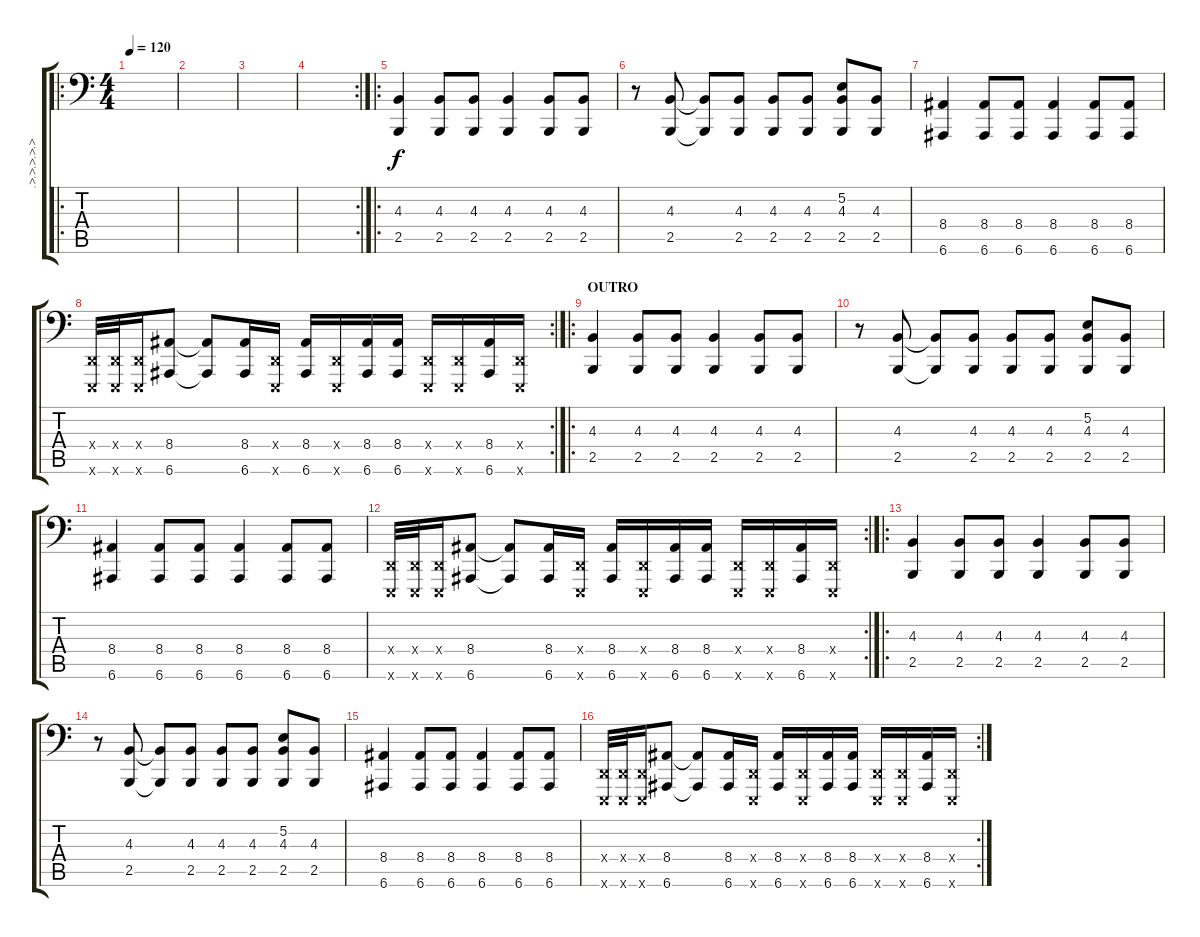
\track (".>.>.>.>.>.>" ".>.>.>.>.>") {instrument slapbass1}
\staff {score tabs}
\tuning (E2 B1 G1 D1 A0 E0) {hide}
\ro
\ts (4 4)
\tempo 120
\clef f4
\ks c
|
|
|
\rc 2
|
\ro
(4.3 2.5).4 (4.3 2.5).8 (4.3 2.5).8 (4.3 2.5).4 (4.3 2.5).8 (4.3 2.5).8 |
r.8 (4.3 2.5).8 (4.3{t} 2.5{t}).8 (4.3 2.5).8 (4.3 2.5).8 (4.3 2.5).8 (5.2 4.3 2.5).8 (4.3 2.5).8 |
(8.4 6.6).4 (8.4 6.6).8 (8.4 6.6).8 (8.4 6.6).4 (8.4 6.6).8 (8.4 6.6).8 |
\rc 2
(0.4{x} 0.6{x}).32 (0.4{x} 0.6{x}).32 (0.4{x} 0.6{x}).16 (8.4 6.6).8 (8.4{t} 6.6{t}).8 (8.4 6.6).16 (0.4{x} 0.6{x}).16 (8.4 6.6).16 (0.4{x} 0.6{x}).16 (8.4 6.6).16 (8.4 6.6).16 (0.4{x} 0.6{x}).16 (0.4{x} 0.6{x}).16 (8.4 6.6).16 (0.4{x} 0.6{x}).16 |
\ro
\section ("" "OUTRO")
(4.3 2.5).4 (4.3 2.5).8 (4.3 2.5).8 (4.3 2.5).4 (4.3 2.5).8 (4.3 2.5).8 |
r.8 (4.3 2.5).8 (4.3{t} 2.5{t}).8 (4.3 2.5).8 (4.3 2.5).8 (4.3 2.5).8 (5.2 4.3 2.5).8 (4.3 2.5).8 |
(8.4 6.6).4 (8.4 6.6).8 (8.4 6.6).8 (8.4 6.6).4 (8.4 6.6).8 (8.4 6.6).8 |
\rc 2
(0.4{x} 0.6{x}).32 (0.4{x} 0.6{x}).32 (0.4{x} 0.6{x}).16 (8.4 6.6).8 (8.4{t} 6.6{t}).8 (8.4 6.6).16 (0.4{x} 0.6{x}).16 (8.4 6.6).16 (0.4{x} 0.6{x}).16 (8.4 6.6).16 (8.4 6.6).16 (0.4{x} 0.6{x}).16 (0.4{x} 0.6{x}).16 (8.4 6.6).16 (0.4{x} 0.6{x}).16 |
\ro
(4.3 2.5).4 (4.3 2.5).8 (4.3 2.5).8 (4.3 2.5).4 (4.3 2.5).8 (4.3 2.5).8 |
r.8 (4.3 2.5).8 (4.3{t} 2.5{t}).8 (4.3 2.5).8 (4.3 2.5).8 (4.3 2.5).8 (5.2 4.3 2.5).8 (4.3 2.5).8 |
(8.4 6.6).4 (8.4 6.6).8 (8.4 6.6).8 (8.4 6.6).4 (8.4 6.6).8 (8.4 6.6).8 |
\rc 2
(0.4{x} 0.6{x}).32 (0.4{x} 0.6{x}).32 (0.4{x} 0.6{x}).16 (8.4 6.6).8 (8.4{t} 6.6{t}).8 (8.4 6.6).16 (0.4{x} 0.6{x}).16 (8.4 6.6).16 (0.4{x} 0.6{x}).16 (8.4 6.6).16 (8.4 6.6).16 (0.4{x} 0.6{x}).16 (0.4{x} 0.6{x}).16 (8.4 6.6).16 (0.4{x} 0.6{x}).16
